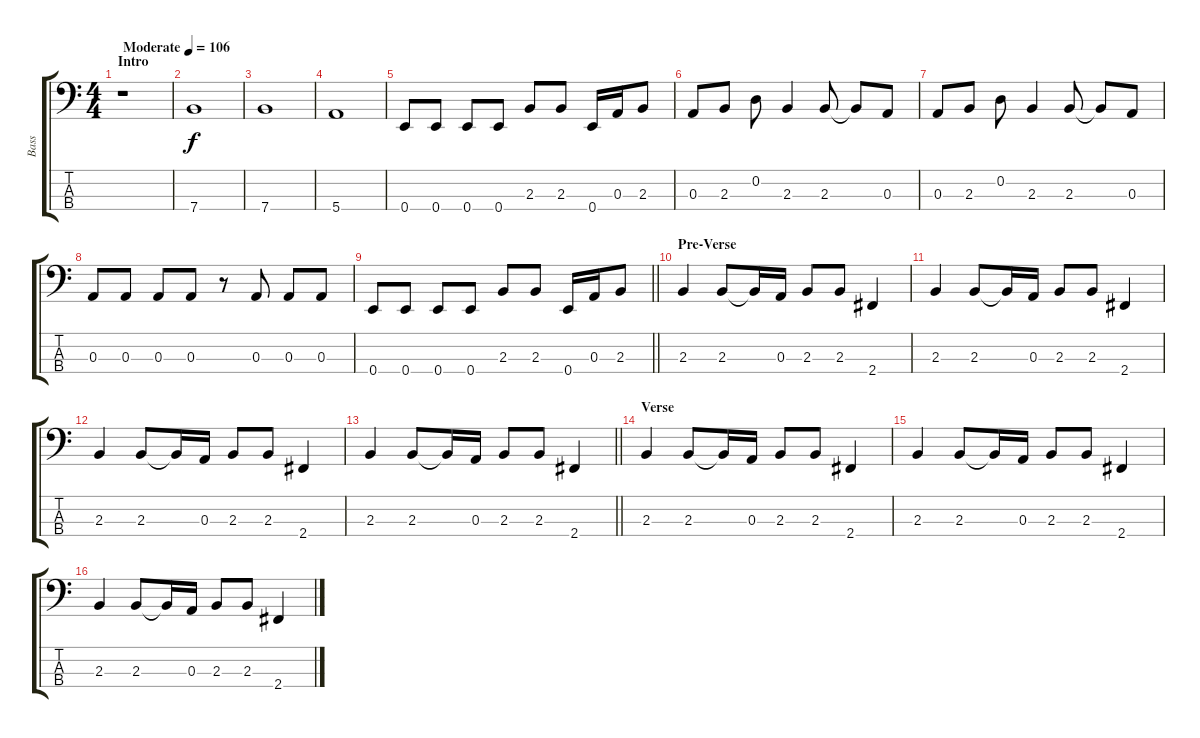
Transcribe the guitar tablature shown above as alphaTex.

\track ("Bass" "Bass") {instrument electricbassfinger}
\staff {score tabs}
\tuning (G2 D2 A1 E1) {hide}
\ts (4 4)
\section ("" "Intro")
\tempo (106 "Moderate")
\clef f4
\ks c
r.1{dy f instrument electricbassfinger} |
7.4.1 |
7.4.1 |
5.4.1 |
0.4.8 0.4.8 0.4.8 0.4.8 2.3.8 2.3.8 0.4.16 0.3.16 2.3.8 |
0.3.8 2.3.8 0.2.8 2.3.4 2.3.8 2.3{t}.8 0.3.8 |
0.3.8 2.3.8 0.2.8 2.3.4 2.3.8 2.3{t}.8 0.3.8 |
0.3.8 0.3.8 0.3.8 0.3.8 r.8 0.3.8 0.3.8 0.3.8 |
\barLineRight lightlight
0.4.8 0.4.8 0.4.8 0.4.8 2.3.8 2.3.8 0.4.16 0.3.16 2.3.8 |
\section ("" "Pre-Verse")
2.3.4 2.3.8 2.3{t}.16 0.3.16 2.3.8 2.3.8 2.4.4 |
2.3.4 2.3.8 2.3{t}.16 0.3.16 2.3.8 2.3.8 2.4.4 |
2.3.4 2.3.8 2.3{t}.16 0.3.16 2.3.8 2.3.8 2.4.4 |
\barLineRight lightlight
2.3.4 2.3.8 2.3{t}.16 0.3.16 2.3.8 2.3.8 2.4.4 |
\section ("" "Verse")
2.3.4 2.3.8 2.3{t}.16 0.3.16 2.3.8 2.3.8 2.4.4 |
2.3.4 2.3.8 2.3{t}.16 0.3.16 2.3.8 2.3.8 2.4.4 |
2.3.4 2.3.8 2.3{t}.16 0.3.16 2.3.8 2.3.8 2.4.4
